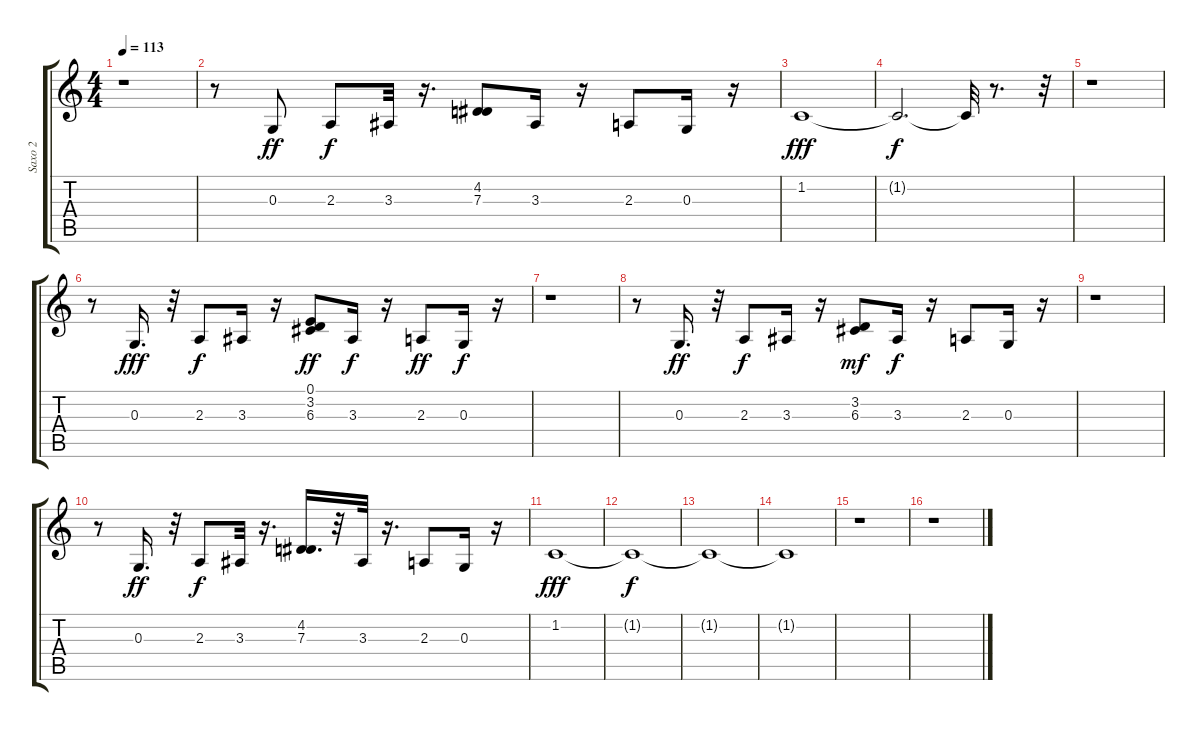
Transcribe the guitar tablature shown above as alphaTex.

\track ("Saxo 2" "Saxo 2") {instrument altosax}
\staff {score tabs}
\tuning (E4 B3 G3 D3 A2 E2) {hide}
\ts (4 4)
\tempo 113
\clef g2
\ks c
r.1{dy f} |
r.8 0.3.8{dy ff} 2.3.8{dy f} 3.3.32 r.16{d} (4.2 7.3).8 3.3.16 r.16 2.3.8 0.3.16 r.16 |
1.2.1{dy fff volume 0} |
1.2{t}.2{d dy f} 1.2{t}.32 r.8{d} r.32 |
r.1 |
r.8 0.3.16{d dy fff volume 12} r.32 2.3.8{dy f} 3.3.16 r.16 (0.1 3.2 6.3).8{dy ff} 3.3.16{dy f} r.16 2.3.8{dy ff} 0.3.16{dy f} r.16 |
r.1 |
r.8 0.3.16{d dy ff} r.32 2.3.8{dy f} 3.3.16 r.16 (3.2 6.3).8{dy mf} 3.3.16{dy f} r.16 2.3.8 0.3.16 r.16 |
r.1 |
r.8 0.3.16{d dy ff} r.32 2.3.8{dy f} 3.3.32 r.16{d} (4.2 7.3).16{d} r.32 3.3.32 r.16{d} 2.3.8 0.3.16 r.16 |
1.2.1{dy fff volume 0} |
1.2{t}.1{dy f} |
1.2{t}.1 |
1.2{t}.1 |
r.1 |
r.1
